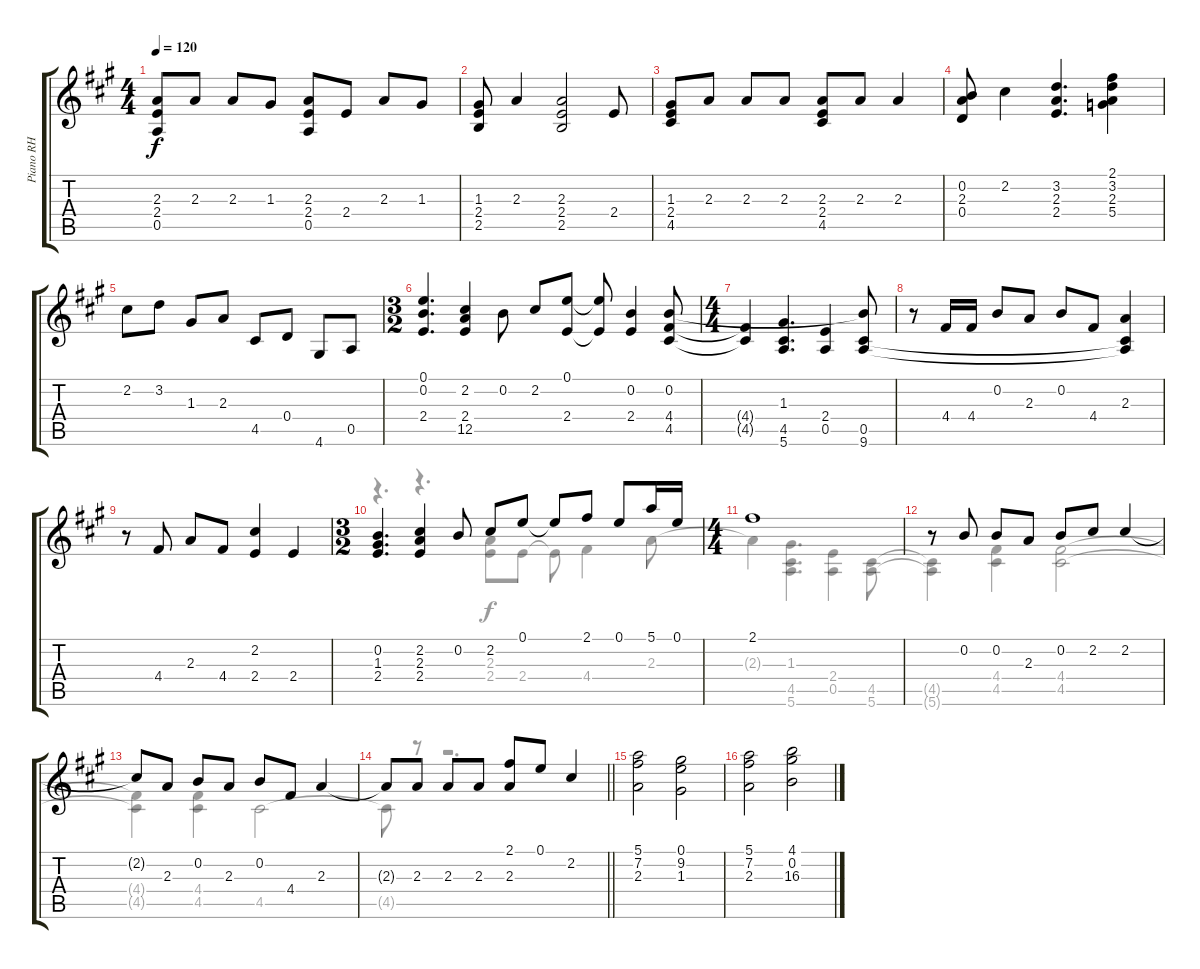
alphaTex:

\track ("Piano RH" "Piano RH") {instrument brightacousticpiano}
\staff {score tabs}
\tuning (E5 B4 G4 D4 A3 E3) {hide}
\voice
\ts (4 4)
\tempo 120
\clef g2
\ks a
(2.3 2.4 0.5).8{dy f} 2.3.8 2.3.8 1.3.8 (2.3 2.4 0.5).8 2.4.8 2.3.8 1.3.8 |
(1.3 2.4 2.5).8 2.3.4 (2.3 2.4 2.5).2 2.4.8 |
(1.3 2.4 4.5).8 2.3.8 2.3.8 2.3.8 (2.3 2.4 4.5).8 2.3.8 2.3.4 |
(0.2 2.3 0.4).8 2.2.4 (3.2 2.3 2.4).4{d} (2.1 3.2 2.3 5.4).4 |
2.2.8 3.2.8 1.3.8 2.3.8 4.5.8 0.4.8 4.6.8 0.5.8 |
\ts (3 2)
(0.1 0.2 2.4).4{d} (2.2 2.4 12.5).4 0.2.8 2.2.8 (0.1 2.4).8 (0.1{t} 2.4{t}).8 (0.2 2.4).4 (0.2 4.4 4.5).8 |
\ts (4 4)
(4.4{t} 4.5{t}).4 (1.3 4.5 5.6).4{d} (2.4 0.5).4 (0.2{t} 0.5 9.6).8 |
r.8 4.4.16 4.4.16 0.2.8 2.3.8 0.2.8 4.4.8 (2.3 0.5{t} 9.6{t}).4 |
r.8 4.4.8 2.3.8 4.4.8 (2.2 2.4).4 2.4.4 |
\ts (3 2)
(0.2 1.3 2.4).4{d} (2.2 2.3 2.4).4 0.2.8{beam Up} 2.2.8{beam Up} 0.1.8{beam Up} 0.1{t}.8{beam Up} 2.1.8{beam Up} 0.1.8{beam Up} 5.1.16{beam Up} 0.1.16{beam Up} |
\ts (4 4)
2.1.1 |
r.8 0.2.8 0.2.8 2.3.8 0.2.8 2.2.8 2.2.4 |
2.2{t}.8 2.3.8 0.2.8 2.3.8 0.2.8 4.4.8 2.3.4 |
\barLineRight lightlight
2.3{t}.8 2.3.8 2.3.8 2.3.8 (2.1 2.3).8 0.1.8 2.2.4 |
(5.1 7.2 2.3).2 (0.1 9.2 1.3).2 |
(5.1 7.2 2.3).2 (4.1 0.2 16.3).2
\voice
\clef g2
\ottava regular
\simile none
\ks a
|
|
|
|
|
|
|
|
|
r.4{d} r.4{d} (2.3 2.4).8 2.4.8 2.4{t}.8 4.4.4 2.3.8 |
2.3{t}.4 (1.3 4.5 5.6).4{d} (2.4 0.5).4 (4.5 5.6).8 |
(4.5{t} 5.6{t}).4 (4.4 4.5).4 (4.4 4.5).2 |
(4.4{t} 4.5{t}).4 (4.4 4.5).4 4.5.2 |
\barLineRight lightlight
4.5{t}.8 r.8 r.2{d} |
|
